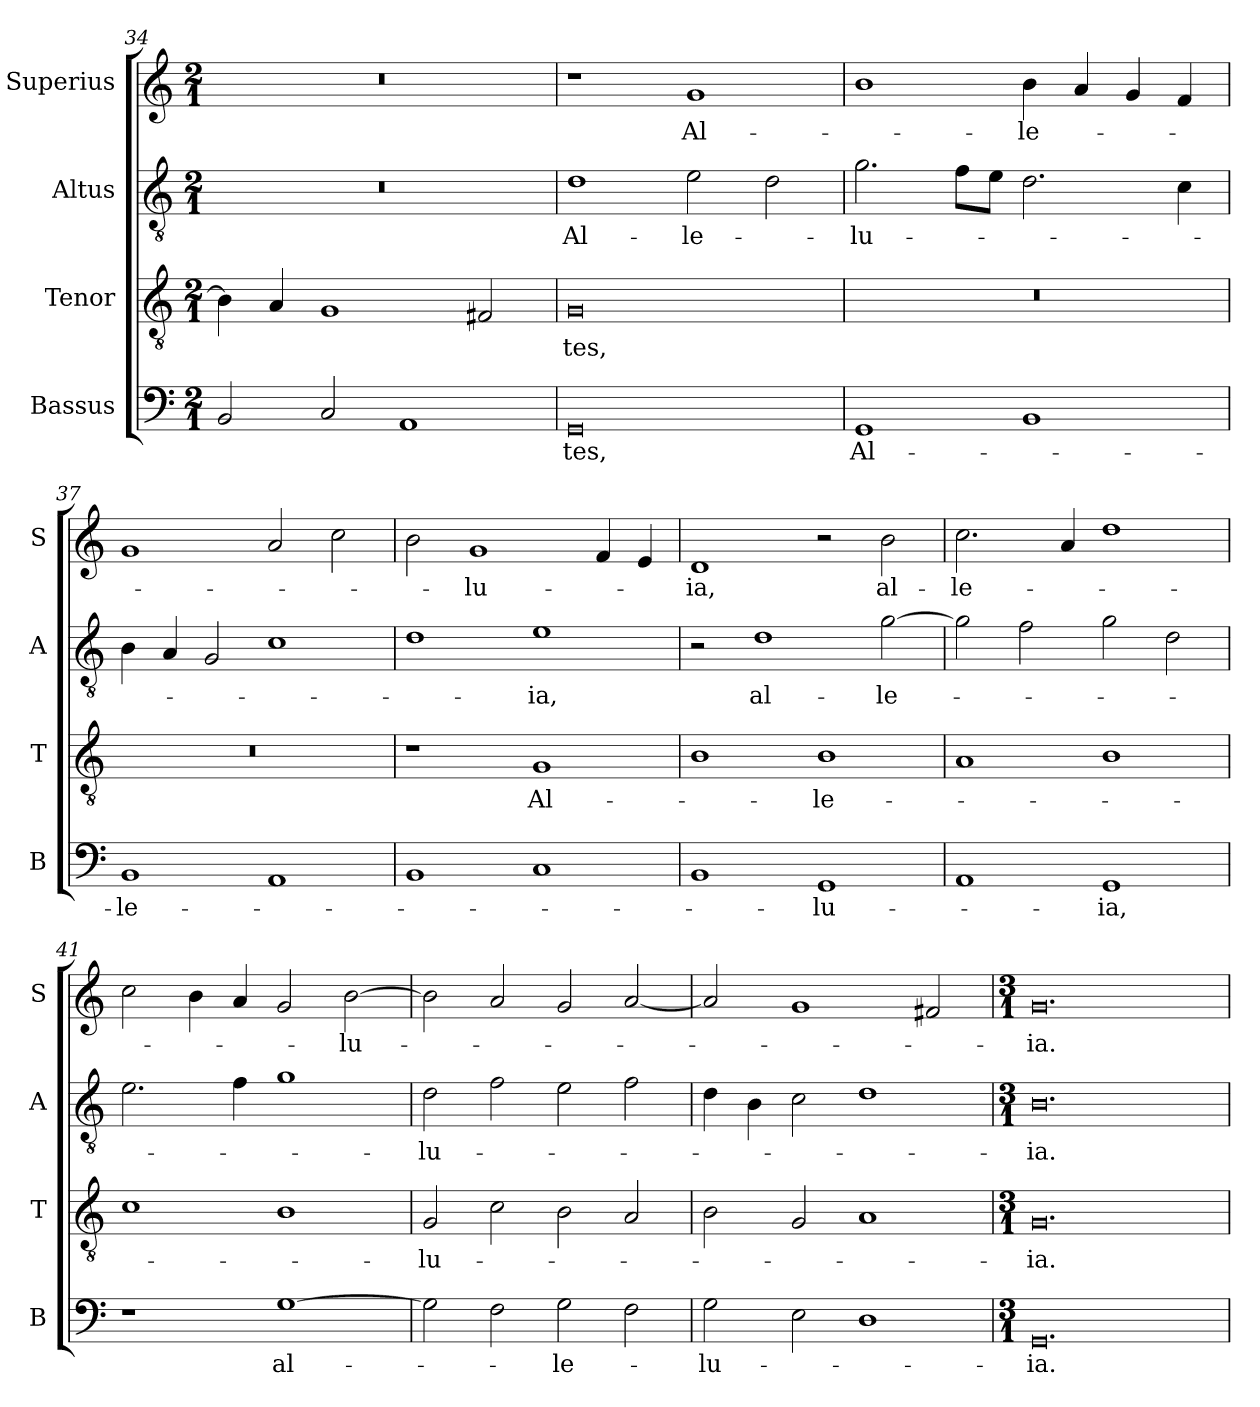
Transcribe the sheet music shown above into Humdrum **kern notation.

**kern	**text	**kern	**text	**kern	**text	**kern	**text
*part4	*part4	*part3	*part3	*part2	*part2	*part1	*part1
*staff4	*staff4	*staff3	*staff3	*staff2	*staff2	*staff1	*staff1
*I"Bassus	*	*I"Tenor	*	*I"Altus	*	*I"Superius	*
*I'B	*	*I'T	*	*I'A	*	*I'S	*
*clefF4	*	*clefGv2	*	*clefGv2	*	*clefG2	*
*k[]	*	*k[]	*	*k[]	*	*k[]	*
*M2/1	*	*M2/1	*	*M2/1	*	*M2/1	*
=34	=34	=34	=34	=34	=34	=34	=34
2BB	.	4B]	.	0r	.	0r	.
.	.	4A	.	.	.	.	.
2C	.	1G	.	.	.	.	.
1AA	.	.	.	.	.	.	.
.	.	2F#X	.	.	.	.	.
=35	=35	=35	=35	=35	=35	=35	=35
0GG	-tes,	0G	-tes,	1d	Al-	1r	.
.	.	.	.	2e	-le-	1g	Al-
.	.	.	.	2d	.	.	.
=36	=36	=36	=36	=36	=36	=36	=36
1GG	Al-	0r	.	2.g	-lu-	1b	.
.	.	.	.	8fL	.	.	.
.	.	.	.	8eJ	.	.	.
1BB	.	.	.	2.d	.	4b	-le-
.	.	.	.	.	.	4a	.
.	.	.	.	.	.	4g	.
.	.	.	.	4c	.	4f	.
=37	=37	=37	=37	=37	=37	=37	=37
1BB	-le-	0r	.	4B	.	1g	.
.	.	.	.	4A	.	.	.
.	.	.	.	2G	.	.	.
1AA	.	.	.	1c	.	2a	.
.	.	.	.	.	.	2cc	.
=38	=38	=38	=38	=38	=38	=38	=38
1BB	.	1r	.	1d	.	2b	.
.	.	.	.	.	.	1g	-lu-
!	!	!	!	!	!LO:LY:i	!	!
1C	.	1G	Al-	1e	-ia,	.	.
.	.	.	.	.	.	4f	.
.	.	.	.	.	.	4e	.
=39	=39	=39	=39	=39	=39	=39	=39
!	!	!	!	!	!	!	!LO:LY:i
1BB	.	1B	.	2r	.	1d	-ia,
!	!	!	!	!	!LO:LY:i	!	!
.	.	.	.	1d	al-	.	.
1GG	-lu-	1B	-le-	.	.	2r	.
!	!	!	!	!	!LO:LY:i	!	!LO:LY:i
.	.	.	.	[2g	-le-	2b	al-
=40	=40	=40	=40	=40	=40	=40	=40
!	!	!	!	!	!	!	!LO:LY:i
1AA	.	1A	.	2g]	.	2.cc	-le-
.	.	.	.	2f	.	.	.
.	.	.	.	.	.	4a	.
1GG	-ia,	1B	.	2g	.	1dd	.
.	.	.	.	2d	.	.	.
=41	=41	=41	=41	=41	=41	=41	=41
1r	.	1c	.	2.e	.	2cc	.
.	.	.	.	.	.	4b	.
.	.	.	.	4f	.	4a	.
!	!LO:LY:i	!	!	!	!	!	!
[1G	al-	1B	.	1g	.	2g	.
!	!	!	!	!	!	!	!LO:LY:i
.	.	.	.	.	.	[2b	-lu-
=42	=42	=42	=42	=42	=42	=42	=42
!	!	!	!	!	!LO:LY:i	!	!
2G]	.	2G	-lu-	2d	-lu-	2b]	.
2F	.	2c	.	2f	.	2a	.
!	!LO:LY:i	!	!	!	!	!	!
2G	-le-	2B	.	2e	.	2g	.
2F	.	2A	.	2f	.	[2a	.
=43	=43	=43	=43	=43	=43	=43	=43
!	!LO:LY:i	!	!	!	!	!	!
2G	-lu-	2B	.	4d	.	2a]	.
.	.	.	.	4B	.	.	.
2E	.	2G	.	2c	.	1g	.
1D	.	1A	.	1d	.	.	.
.	.	.	.	.	.	2f#X	.
=44	=44	=44	=44	=44	=44	=44	=44
*M3/1	*	*M3/1	*	*M3/1	*	*M3/1	*
!	!LO:LY:i	!	!	!	!	!	!
0.GG	-ia.	0.G	-ia.	0.B	-ia.	0.g	-ia.
=	=	=	=	=	=	=	=
*-	*-	*-	*-	*-	*-	*-	*-
